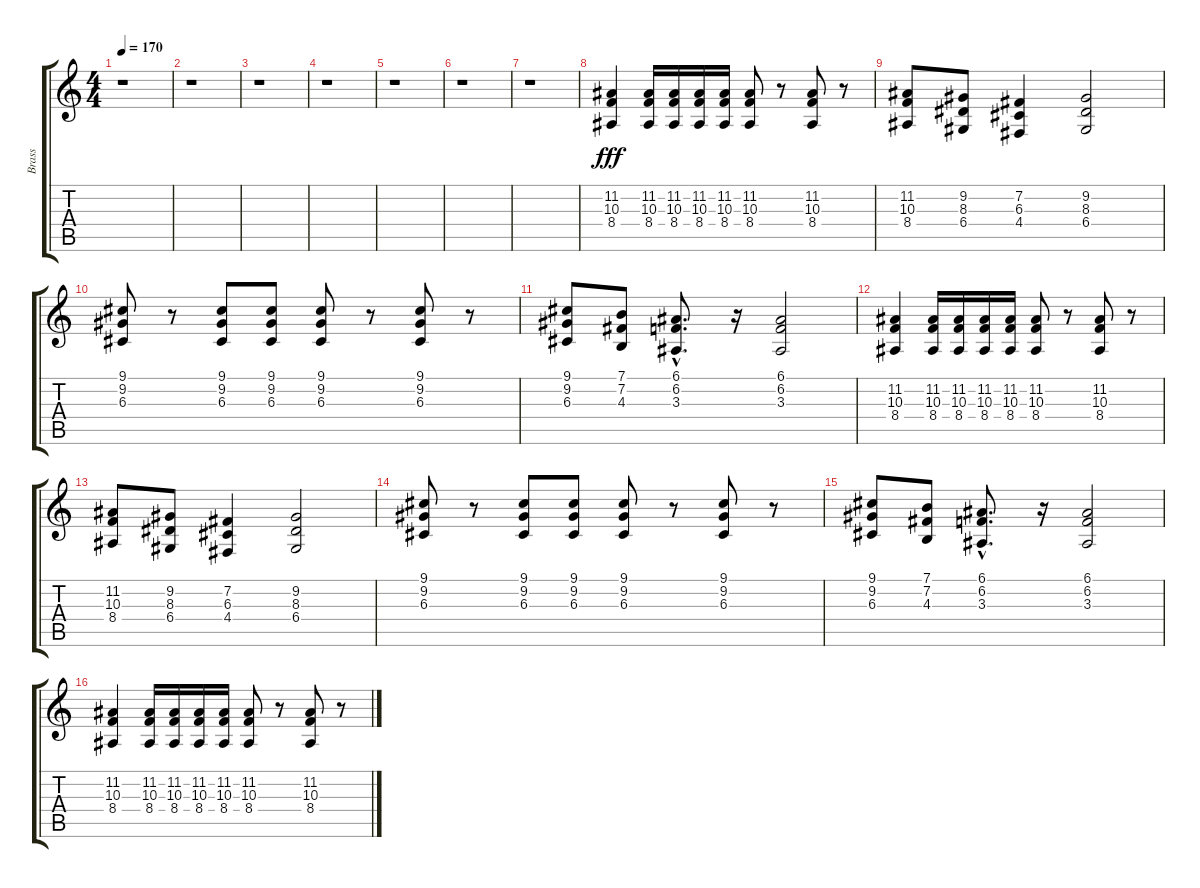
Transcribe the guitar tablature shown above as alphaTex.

\track ("Brass" "Brass") {instrument brasssection}
\staff {score tabs}
\tuning (E4 B3 G3 D3 A2 E2) {hide}
\ts (4 4)
\tempo 170
\clef g2
\ks c
r.1{dy fff} |
r.1 |
r.1 |
r.1 |
r.1 |
r.1 |
r.1 |
(11.2 10.3 8.4).4 (11.2 10.3 8.4).16 (11.2 10.3 8.4).16 (11.2 10.3 8.4).16 (11.2 10.3 8.4).16 (11.2 10.3 8.4).8 r.8 (11.2 10.3 8.4).8 r.8 |
(11.2 10.3 8.4).8 (9.2 8.3 6.4).8 (7.2 6.3 4.4).4 (9.2 8.3 6.4).2 |
(9.1 9.2 6.3).8 r.8 (9.1 9.2 6.3).8 (9.1 9.2 6.3).8 (9.1 9.2 6.3).8 r.8 (9.1 9.2 6.3).8 r.8 |
(9.1 9.2 6.3).8 (7.1 7.2 4.3).8 (6.1{hac} 6.2{hac} 3.3{hac}).8{d} r.16 (6.1 6.2 3.3).2 |
(11.2 10.3 8.4).4 (11.2 10.3 8.4).16 (11.2 10.3 8.4).16 (11.2 10.3 8.4).16 (11.2 10.3 8.4).16 (11.2 10.3 8.4).8 r.8 (11.2 10.3 8.4).8 r.8 |
(11.2 10.3 8.4).8 (9.2 8.3 6.4).8 (7.2 6.3 4.4).4 (9.2 8.3 6.4).2 |
(9.1 9.2 6.3).8 r.8 (9.1 9.2 6.3).8 (9.1 9.2 6.3).8 (9.1 9.2 6.3).8 r.8 (9.1 9.2 6.3).8 r.8 |
(9.1 9.2 6.3).8 (7.1 7.2 4.3).8 (6.1{hac} 6.2{hac} 3.3{hac}).8{d} r.16 (6.1 6.2 3.3).2 |
(11.2 10.3 8.4).4 (11.2 10.3 8.4).16 (11.2 10.3 8.4).16 (11.2 10.3 8.4).16 (11.2 10.3 8.4).16 (11.2 10.3 8.4).8 r.8 (11.2 10.3 8.4).8 r.8
